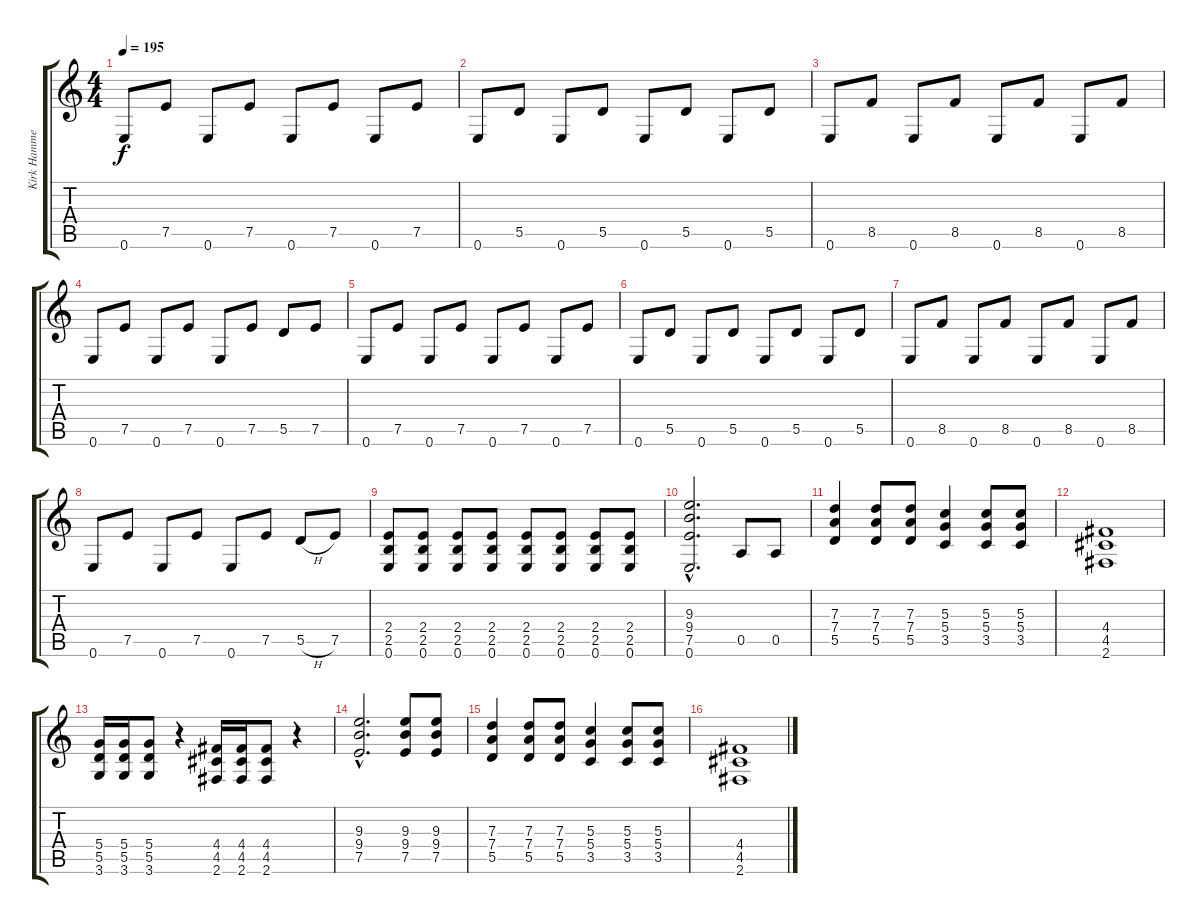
\track ("Kirk Hammet (Guitar 2)" "Kirk Hamme") {instrument distortionguitar}
\staff {score tabs}
\tuning (E4 B3 G3 D3 A2 E2) {hide}
\ts (4 4)
\tempo 195
\clef g2
\ks c
0.6.8{dy f volume 14} 7.5.8 0.6.8 7.5.8 0.6.8 7.5.8 0.6.8 7.5.8 |
0.6.8 5.5.8 0.6.8 5.5.8 0.6.8 5.5.8 0.6.8 5.5.8 |
0.6.8 8.5.8 0.6.8 8.5.8 0.6.8 8.5.8 0.6.8 8.5.8 |
0.6.8 7.5.8 0.6.8 7.5.8 0.6.8 7.5.8 5.5.8 7.5.8 |
0.6.8 7.5.8 0.6.8 7.5.8 0.6.8 7.5.8 0.6.8 7.5.8 |
0.6.8 5.5.8 0.6.8 5.5.8 0.6.8 5.5.8 0.6.8 5.5.8 |
0.6.8 8.5.8 0.6.8 8.5.8 0.6.8 8.5.8 0.6.8 8.5.8 |
0.6.8 7.5.8 0.6.8 7.5.8 0.6.8 7.5.8 5.5{h}.8 7.5.8 |
(2.4 2.5 0.6).8 (2.4 2.5 0.6).8 (2.4 2.5 0.6).8 (2.4 2.5 0.6).8 (2.4 2.5 0.6).8 (2.4 2.5 0.6).8 (2.4 2.5 0.6).8 (2.4 2.5 0.6).8 |
(9.3{hac} 9.4{hac} 7.5{hac} 0.6{hac}).2{d} 0.5.8 0.5.8 |
(7.3 7.4 5.5).4 (7.3 7.4 5.5).8 (7.3 7.4 5.5).8 (5.3 5.4 3.5).4 (5.3 5.4 3.5).8 (5.3 5.4 3.5).8 |
(4.4 4.5 2.6).1 |
(5.4 5.5 3.6).16 (5.4 5.5 3.6).16 (5.4 5.5 3.6).8 r.4 (4.4 4.5 2.6).16 (4.4 4.5 2.6).16 (4.4 4.5 2.6).8 r.4 |
(9.3{hac} 9.4{hac} 7.5{hac}).2{d} (9.3 9.4 7.5).8 (9.3 9.4 7.5).8 |
(7.3 7.4 5.5).4 (7.3 7.4 5.5).8 (7.3 7.4 5.5).8 (5.3 5.4 3.5).4 (5.3 5.4 3.5).8 (5.3 5.4 3.5).8 |
(4.4 4.5 2.6).1
